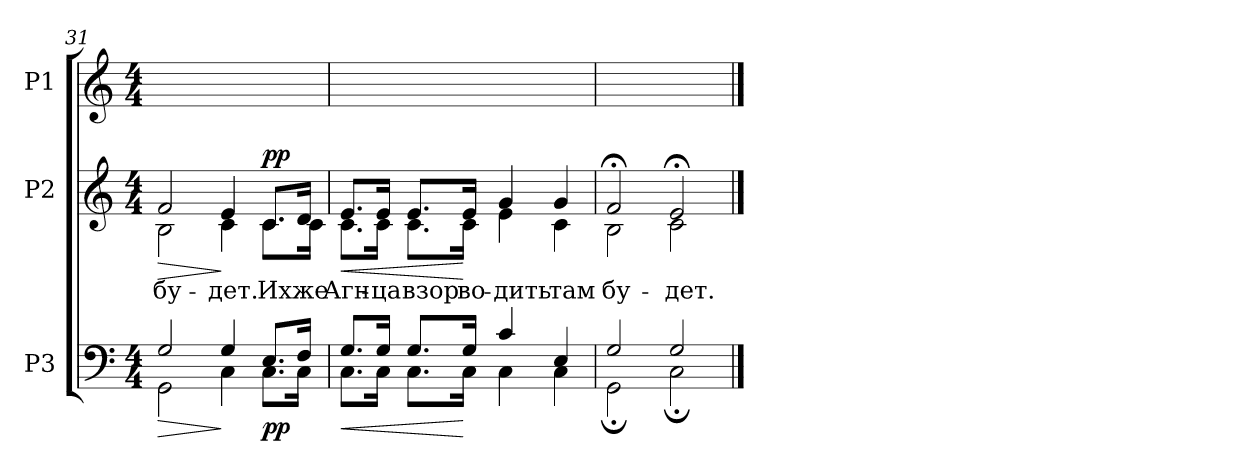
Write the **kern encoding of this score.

**kern	**dynam	**kern	**text	**dynam	**kern
*part3	*part3	*part2	*part2	*part2	*part1
*staff3	*staff3	*staff2	*staff2	*staff2	*staff1
*I"P3	*	*I"P2	*	*	*I"P1
*clefF4	*	*clefG2	*	*	*clefG2
*k[]	*	*k[]	*	*	*k[]
*C:	*	*C:	*	*	*C:
*M4/4	*	*M4/4	*	*	*M4/4
=31	=31	=31	=31	=31	=31
!	!LO:HP:b	!	!	!	!
*^	*	*	*	*	*
!	!	!	!	!LO:LY:b:color=#000000	!LO:HP:b	!
*	*	*	*^	*	*	*
2Gi/	2GGi\	>	2fi/	2Bi\	бу-	>	1ryy
!	!	!	!	!	!LO:LY:b:color=#000000	!	!
4Gi/	4Ci\	]	4ei/	4ci\	-дет.	]	.
!	!	!	!	!	!LO:LY:b:color=#000000	!	!
8.Ei/L	8.Ci\L	pp	8.ci/L	8.ci\L	Их	pp	.
!	!	!	!	!	!LO:LY:b:color=#000000	!	!
16Fi/Jk	16Ci\Jk	.	16di/Jk	16ci\Jk	же	.	.
=32	=32	=32	=32	=32	=32	=32	=32
!	!	!LO:HP:b	!	!	!	!	!
!	!	!	!	!	!LO:LY:b:color=#000000	!LO:HP:b	!
8.Gi/L	8.Ci\L	<	8.ei/L	8.ci\L	Агн-	<	1ryy
!	!	!	!	!	!LO:LY:b:color=#000000	!	!
16Gi/Jk	16Ci\Jk	.	16ei/Jk	16ci\Jk	-ца	.	.
!	!	!	!	!	!LO:LY:b:color=#000000	!	!
8.Gi/L	8.Ci\L	.	8.ei/L	8.ci\L	взор	.	.
!	!	!	!	!	!LO:LY:b:color=#000000	!	!
16Gi/Jk	16Ci\Jk	[	16ei/Jk	16ci\Jk	во-	[	.
!	!	!	!	!	!LO:LY:b:color=#000000	!	!
4ci/	4Ci\	.	4gi/	4ei\	-дить	.	.
!	!	!	!	!	!LO:LY:b:color=#000000	!	!
4Ei/	4Ci\	.	4gi/	4ci\	там	.	.
=33	=33	=33	=33	=33	=33	=33	=33
!	!	!	!	!	!LO:LY:b:color=#000000	!	!
2Gi/	2GG;i\	.	2f;i/	2Bi\	бу-	.	1ryy
!	!	!	!	!	!LO:LY:b:color=#000000	!	!
2Gi/	2C;i\	.	2e;i/	2ci\	-дет.	.	.
*v	*v	*	*	*	*	*	*
*	*	*v	*v	*	*	*
==	==	==	==	==	==
*-	*-	*-	*-	*-	*-
